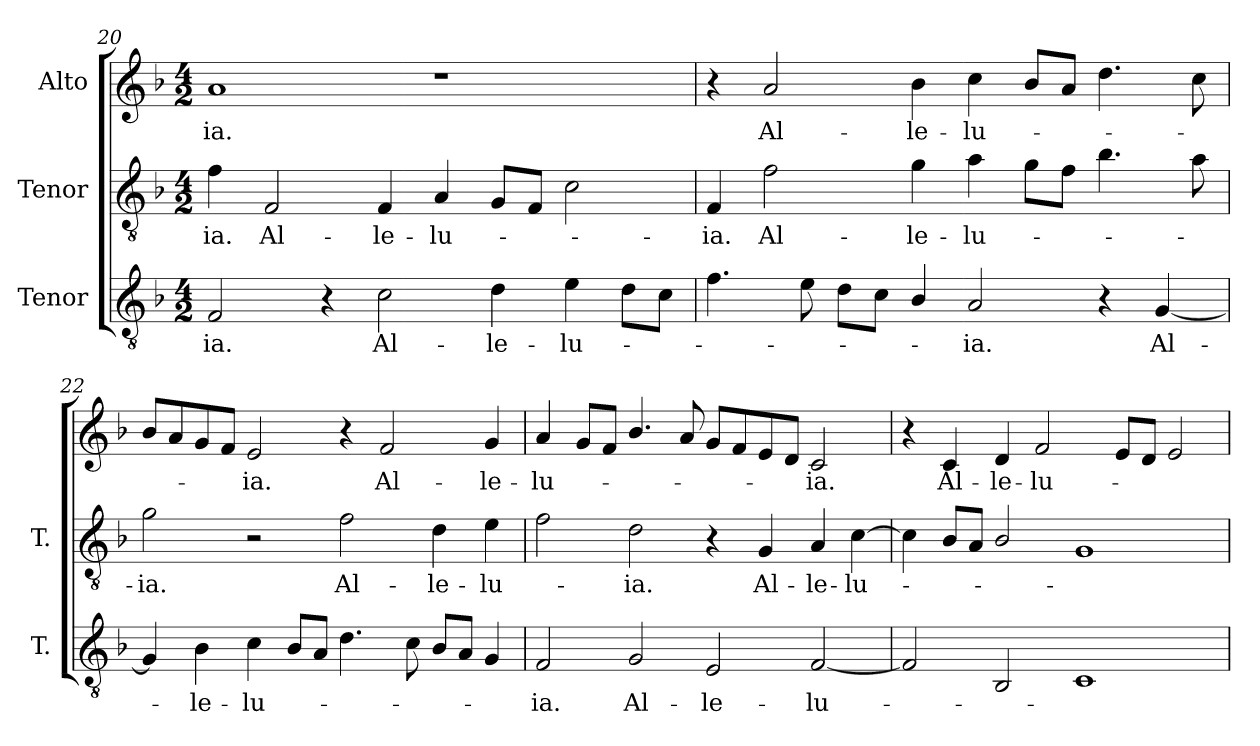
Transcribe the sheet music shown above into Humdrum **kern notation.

**kern	**text	**kern	**text	**kern	**text
*part3	*part3	*part2	*part2	*part1	*part1
*staff3	*staff3	*staff2	*staff2	*staff1	*staff1
*I"Tenor	*	*I"Tenor	*	*I"Alto	*
*I'T.	*	*I'T.	*	*	*
*clefGv2	*	*clefGv2	*	*clefG2	*
*ITrd7c12	*	*ITrd7c12	*	*	*
*k[b-]	*	*k[b-]	*	*k[b-]	*
*F:	*	*F:	*	*F:	*
*M4/2	*	*M4/2	*	*M4/2	*
=20	=20	=20	=20	=20	=20
!	!LO:LY:b:color=#000000	!	!	!	!
!	!	!	!LO:LY:b:color=#000000	!	!
!	!	!	!	!	!LO:LY:b:color=#000000
2FFi/	-ia.	4Fi\	-ia.	1ai	-ia.
!	!	!	!LO:LY:b:color=#000000	!	!
.	.	2FFi/	Al-	.	.
4r	.	.	.	.	.
!	!LO:LY:b:color=#000000	!	!	!	!
!	!	!	!LO:LY:b:color=#000000	!	!
2Ci\	Al-	4FFi/	-le-	.	.
!	!	!	!LO:LY:b:color=#000000	!	!
.	.	4AAi/	-lu-	1r	.
!	!LO:LY:b:color=#000000	!	!	!	!
4Di\	-le-	8GGi/L	.	.	.
.	.	8FFi/J	.	.	.
!	!LO:LY:b:color=#000000	!	!	!	!
4Ei\	-lu-	2Ci\	.	.	.
8Di\L	.	.	.	.	.
8Ci\J	.	.	.	.	.
=21	=21	=21	=21	=21	=21
!	!	!	!LO:LY:b:color=#000000	!	!
4.Fi\	.	4FFi/	-ia.	4r	.
!	!	!	!LO:LY:b:color=#000000	!	!
!	!	!	!	!	!LO:LY:b:color=#000000
.	.	2Fi\	Al-	2ai/	Al-
8Ei\	.	.	.	.	.
8Di\L	.	.	.	.	.
8Ci\J	.	.	.	.	.
!	!	!	!LO:LY:b:color=#000000	!	!
!	!	!	!	!	!LO:LY:b:color=#000000
4BB-i/	.	4Gi\	-le-	4b-i\	-le-
!	!LO:LY:b:color=#000000	!	!	!	!
!	!	!	!LO:LY:b:color=#000000	!	!
!	!	!	!	!	!LO:LY:b:color=#000000
2AAi/	-ia.	4Ai\	-lu-	4cci\	-lu-
.	.	8Gi\L	.	8b-i/L	.
.	.	8Fi\J	.	8ai/J	.
4r	.	4.B-i\	.	4.ddi\	.
!	!LO:LY:b:color=#000000	!	!	!	!
[4GGi/	Al-	.	.	.	.
.	.	8Ai\	.	8cci\	.
!!LO:LB:g=z
=22	=22	=22	=22	=22	=22
!	!	!	!LO:LY:b:color=#000000	!	!
4GGi/]	.	2Gi\	-ia.	8b-i/L	.
.	.	.	.	8ai/	.
!	!LO:LY:b:color=#000000	!	!	!	!
4BB-i\	-le-	.	.	8gi/	.
.	.	.	.	8fi/J	.
!	!LO:LY:b:color=#000000	!	!	!	!
!	!	!	!	!	!LO:LY:b:color=#000000
4Ci\	-lu-	2r	.	2ei/	-ia.
8BB-i/L	.	.	.	.	.
8AAi/J	.	.	.	.	.
!	!	!	!LO:LY:b:color=#000000	!	!
4.Di\	.	2Fi\	Al-	4r	.
!	!	!	!	!	!LO:LY:b:color=#000000
.	.	.	.	2fi/	Al-
8Ci\	.	.	.	.	.
!	!	!	!LO:LY:b:color=#000000	!	!
8BB-i/L	.	4Di\	-le-	.	.
8AAi/J	.	.	.	.	.
!	!	!	!LO:LY:b:color=#000000	!	!
!	!	!	!	!	!LO:LY:b:color=#000000
4GGi/	.	4Ei\	-lu-	4gi/	-le-
=23	=23	=23	=23	=23	=23
!	!LO:LY:b:color=#000000	!	!	!	!
!	!	!	!	!	!LO:LY:b:color=#000000
2FFi/	-ia.	2Fi\	.	4ai/	-lu-
.	.	.	.	8gi/L	.
.	.	.	.	8fi/J	.
!	!LO:LY:b:color=#000000	!	!	!	!
!	!	!	!LO:LY:b:color=#000000	!	!
2GGi/	Al-	2Di\	-ia.	4.b-i/	.
.	.	.	.	8ai/	.
!	!LO:LY:b:color=#000000	!	!	!	!
2EEi/	-le-	4r	.	8gi/L	.
.	.	.	.	8fi/	.
!	!	!	!LO:LY:b:color=#000000	!	!
.	.	4GGi/	Al-	8ei/	.
.	.	.	.	8di/J	.
!	!LO:LY:b:color=#000000	!	!	!	!
!	!	!	!LO:LY:b:color=#000000	!	!
!	!	!	!	!	!LO:LY:b:color=#000000
[2FFi/	-lu-	4AAi/	-le-	2ci/	-ia.
!	!	!	!LO:LY:b:color=#000000	!	!
.	.	[4Ci\	-lu-	.	.
=24	=24	=24	=24	=24	=24
2FFi/]	.	4Ci\]	.	4r	.
!	!	!	!	!	!LO:LY:b:color=#000000
.	.	8BB-i/L	.	4ci/	Al-
.	.	8AAi/J	.	.	.
!	!	!	!	!	!LO:LY:b:color=#000000
2BBB-i/	.	2BB-i/	.	4di/	-le-
!	!	!	!	!	!LO:LY:b:color=#000000
.	.	.	.	2fi/	-lu-
1CCi	.	1GGi	.	.	.
.	.	.	.	8ei/L	.
.	.	.	.	8di/J	.
.	.	.	.	2ei/	.
=	=	=	=	=	=
*-	*-	*-	*-	*-	*-
